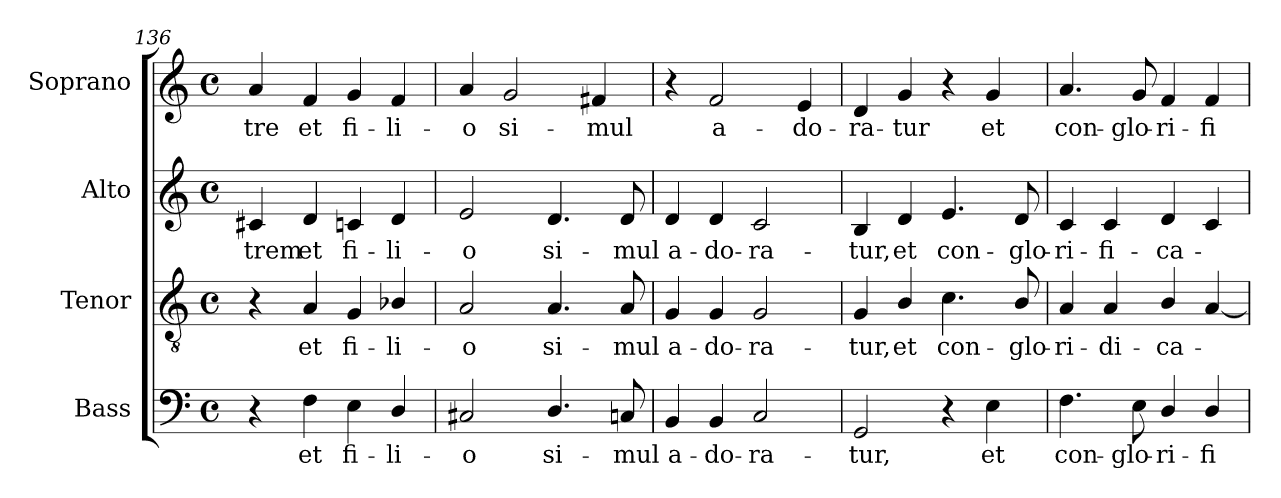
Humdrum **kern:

**kern	**text	**kern	**text	**kern	**text	**kern	**text
*part4	*part4	*part3	*part3	*part2	*part2	*part1	*part1
*staff4	*staff4	*staff3	*staff3	*staff2	*staff2	*staff1	*staff1
*I"Bass	*	*I"Tenor	*	*I"Alto	*	*I"Soprano	*
*I'B.	*	*I'T.	*	*I'A.	*	*I'S.	*
!!LO:LB:g=z
*clefF4	*	*clefGv2	*	*clefG2	*	*clefG2	*
*	*	*ITrd7c12	*	*	*	*	*
*k[]	*	*k[]	*	*k[]	*	*k[]	*
*C:	*	*C:	*	*C:	*	*C:	*
*M4/4	*	*M4/4	*	*M4/4	*	*M4/4	*
*met(c)	*	*met(c)	*	*met(c)	*	*met(c)	*
=136	=136	=136	=136	=136	=136	=136	=136
!	!	!	!	!	!LO:LY:b:color=#000000	!	!
!	!	!	!	!	!	!	!LO:LY:b:color=#000000
4r	.	4r	.	4c#Xi/	-trem	4ai/	-tre
!	!LO:LY:b:color=#000000	!	!	!	!	!	!
!	!	!	!LO:LY:b:color=#000000	!	!	!	!
!	!	!	!	!	!LO:LY:b:color=#000000	!	!
!	!	!	!	!	!	!	!LO:LY:b:color=#000000
4Fi\	et	4AAi/	et	4di/	et	4fi/	et
!	!LO:LY:b:color=#000000	!	!	!	!	!	!
!	!	!	!LO:LY:b:color=#000000	!	!	!	!
!	!	!	!	!	!LO:LY:b:color=#000000	!	!
!	!	!	!	!	!	!	!LO:LY:b:color=#000000
4Ei\	fi-	4GGi/	fi-	4cni/	fi-	4gi/	fi-
!	!LO:LY:b:color=#000000	!	!	!	!	!	!
!	!	!	!LO:LY:b:color=#000000	!	!	!	!
!	!	!	!	!	!LO:LY:b:color=#000000	!	!
!	!	!	!	!	!	!	!LO:LY:b:color=#000000
4Di/	-li-	4BB-Xi/	-li-	4di/	-li-	4fi/	-li-
=137	=137	=137	=137	=137	=137	=137	=137
!	!LO:LY:b:color=#000000	!	!	!	!	!	!
!	!	!	!LO:LY:b:color=#000000	!	!	!	!
!	!	!	!	!	!LO:LY:b:color=#000000	!	!
!	!	!	!	!	!	!	!LO:LY:b:color=#000000
2C#Xi/	-o	2AAi/	-o	2ei/	-o	4ai/	-o
!	!	!	!	!	!	!	!LO:LY:b:color=#000000
.	.	.	.	.	.	2gi/	si-
!	!LO:LY:b:color=#000000	!	!	!	!	!	!
!	!	!	!LO:LY:b:color=#000000	!	!	!	!
!	!	!	!	!	!LO:LY:b:color=#000000	!	!
4.Di/	si-	4.AAi/	si-	4.di/	si-	.	.
!	!	!	!	!	!	!	!LO:LY:b:color=#000000
.	.	.	.	.	.	4f#Xi/	-mul
!	!LO:LY:b:color=#000000	!	!	!	!	!	!
!	!	!	!LO:LY:b:color=#000000	!	!	!	!
!	!	!	!	!	!LO:LY:b:color=#000000	!	!
8Cni/	-mul	8AAi/	-mul	8di/	-mul	.	.
=138	=138	=138	=138	=138	=138	=138	=138
!	!LO:LY:b:color=#000000	!	!	!	!	!	!
!	!	!	!LO:LY:b:color=#000000	!	!	!	!
!	!	!	!	!	!LO:LY:b:color=#000000	!	!
4BBi/	a-	4GGi/	a-	4di/	a-	4r	.
!	!LO:LY:b:color=#000000	!	!	!	!	!	!
!	!	!	!LO:LY:b:color=#000000	!	!	!	!
!	!	!	!	!	!LO:LY:b:color=#000000	!	!
!	!	!	!	!	!	!	!LO:LY:b:color=#000000
4BBi/	-do-	4GGi/	-do-	4di/	-do-	2fi/	a-
!	!LO:LY:b:color=#000000	!	!	!	!	!	!
!	!	!	!LO:LY:b:color=#000000	!	!	!	!
!	!	!	!	!	!LO:LY:b:color=#000000	!	!
2Ci/	-ra-	2GGi/	-ra-	2ci/	-ra-	.	.
!	!	!	!	!	!	!	!LO:LY:b:color=#000000
.	.	.	.	.	.	4ei/	-do-
=139	=139	=139	=139	=139	=139	=139	=139
!	!LO:LY:b:color=#000000	!	!	!	!	!	!
!	!	!	!LO:LY:b:color=#000000	!	!	!	!
!	!	!	!	!	!LO:LY:b:color=#000000	!	!
!	!	!	!	!	!	!	!LO:LY:b:color=#000000
2GGi/	-tur,	4GGi/	-tur,	4Bi/	-tur,	4di/	-ra-
!	!	!	!LO:LY:b:color=#000000	!	!	!	!
!	!	!	!	!	!LO:LY:b:color=#000000	!	!
!	!	!	!	!	!	!	!LO:LY:b:color=#000000
.	.	4BBi/	et	4di/	et	4gi/	-tur
!	!	!	!LO:LY:b:color=#000000	!	!	!	!
!	!	!	!	!	!LO:LY:b:color=#000000	!	!
4r	.	4.Ci\	con-	4.ei/	con-	4r	.
!	!LO:LY:b:color=#000000	!	!	!	!	!	!
!	!	!	!	!	!	!	!LO:LY:b:color=#000000
4Ei\	et	.	.	.	.	4gi/	et
!	!	!	!LO:LY:b:color=#000000	!	!	!	!
!	!	!	!	!	!LO:LY:b:color=#000000	!	!
.	.	8BBi/	-glo-	8di/	-glo-	.	.
!!LO:PB:g=z
=140	=140	=140	=140	=140	=140	=140	=140
!	!LO:LY:b:color=#000000	!	!	!	!	!	!
!	!	!	!LO:LY:b:color=#000000	!	!	!	!
!	!	!	!	!	!LO:LY:b:color=#000000	!	!
!	!	!	!	!	!	!	!LO:LY:b:color=#000000
4.Fi\	con-	4AAi/	-ri-	4ci/	-ri-	4.ai/	con-
!	!	!	!LO:LY:b:color=#000000	!	!	!	!
!	!	!	!	!	!LO:LY:b:color=#000000	!	!
.	.	4AAi/	-di-	4ci/	-fi-	.	.
!	!LO:LY:b:color=#000000	!	!	!	!	!	!
!	!	!	!	!	!	!	!LO:LY:b:color=#000000
8Ei\	-glo-	.	.	.	.	8gi/	-glo-
!	!LO:LY:b:color=#000000	!	!	!	!	!	!
!	!	!	!LO:LY:b:color=#000000	!	!	!	!
!	!	!	!	!	!LO:LY:b:color=#000000	!	!
!	!	!	!	!	!	!	!LO:LY:b:color=#000000
4Di/	-ri-	4BBi/	-ca-	4di/	-ca-	4fi/	-ri-
!	!LO:LY:b:color=#000000	!	!	!	!	!	!
!	!	!	!	!	!	!	!LO:LY:b:color=#000000
4Di/	-fi-	[4AAi/	.	4ci/	.	4fi/	-fi
=	=	=	=	=	=	=	=
*-	*-	*-	*-	*-	*-	*-	*-
